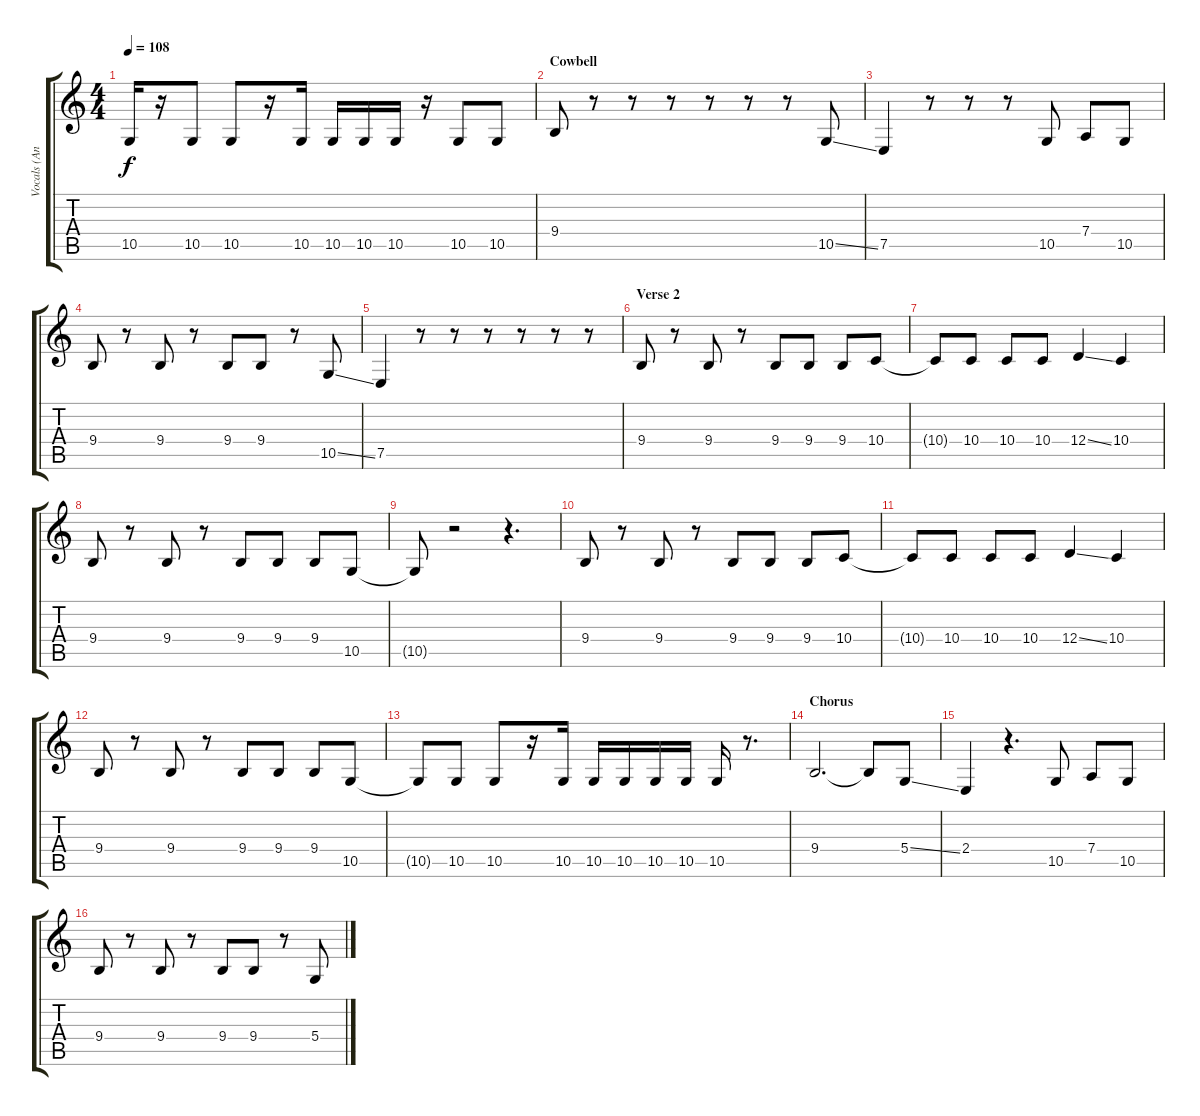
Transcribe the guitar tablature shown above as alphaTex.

\track ("Vocals (Anthony Kiedis)" "Vocals (An") {instrument oboe}
\staff {score tabs}
\tuning (E4 B3 G3 D3 A2 E2) {hide}
\ts (4 4)
\tempo 108
\clef g2
\ks c
10.5{t}.16{dy f} r.16 10.5.8 10.5.8 r.16 10.5.16 10.5.16 10.5.16 10.5.16 r.16 10.5.8 10.5.8 |
\section ("" "Cowbell")
9.4.8 r.8 r.8 r.8 r.8 r.8 r.8 10.5{ss}.8 |
7.5.4 r.8 r.8 r.8 10.5.8 7.4.8 10.5.8 |
9.4.8 r.8 9.4.8 r.8 9.4.8 9.4.8 r.8 10.5{ss}.8 |
7.5.4 r.8 r.8 r.8 r.8 r.8 r.8 |
\section ("" "Verse 2")
9.4.8 r.8 9.4.8 r.8 9.4.8 9.4.8 9.4.8 10.4.8 |
10.4{t}.8 10.4.8 10.4.8 10.4.8 12.4{ss}.4 10.4.4 |
9.4.8 r.8 9.4.8 r.8 9.4.8 9.4.8 9.4.8 10.5.8 |
10.5{t}.8 r.2 r.4{d} |
9.4.8 r.8 9.4.8 r.8 9.4.8 9.4.8 9.4.8 10.4.8 |
10.4{t}.8 10.4.8 10.4.8 10.4.8 12.4{ss}.4 10.4.4 |
9.4.8 r.8 9.4.8 r.8 9.4.8 9.4.8 9.4.8 10.5.8 |
10.5{t}.8 10.5.8 10.5.8 r.16 10.5.16 10.5.16 10.5.16 10.5.16 10.5.16 10.5.16 r.8{d} |
\section ("" "Chorus")
9.4.2{d} 9.4{t}.8 5.4{ss}.8 |
2.4.4 r.4{d} 10.5.8 7.4.8 10.5.8 |
9.4.8 r.8 9.4.8 r.8 9.4.8 9.4.8 r.8 5.4{ss}.8
